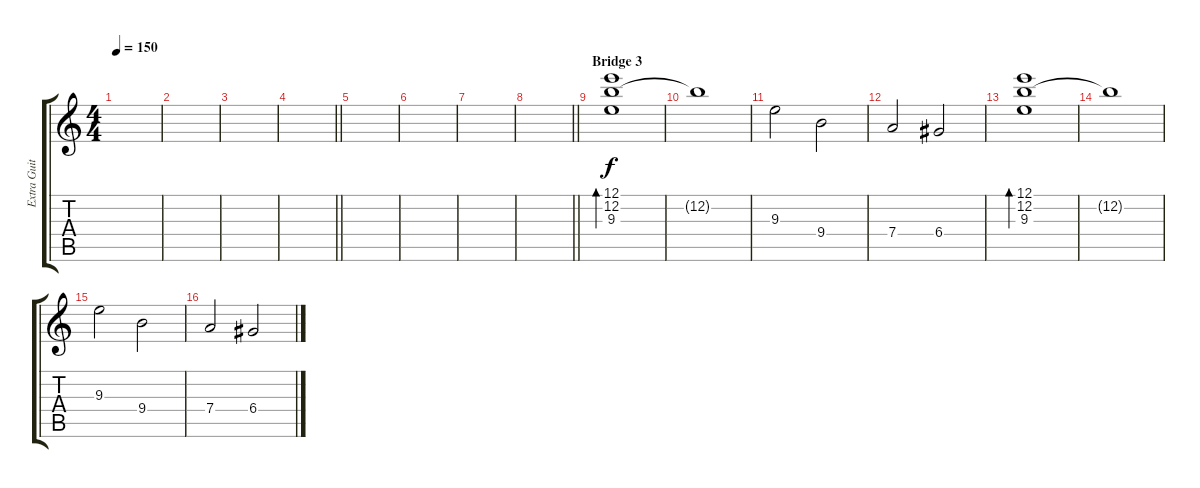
\track ("Extra Guitar Parts" "Extra Guit") {instrument electricguitarjazz}
\staff {score tabs}
\tuning (E4 B3 G3 D3 A2 E2) {hide}
\ts (4 4)
\tempo 150
\clef g2
\ks c
|
|
|
\barLineRight lightlight
|
|
|
|
\barLineRight lightlight
|
\section ("" "Bridge 3")
(12.1 12.2 9.3).1{bd 240} |
12.2{t}.1 |
9.3.2 9.4.2 |
7.4.2 6.4.2 |
(12.1 12.2 9.3).1{bd 240} |
12.2{t}.1 |
9.3.2 9.4.2 |
7.4.2 6.4.2
